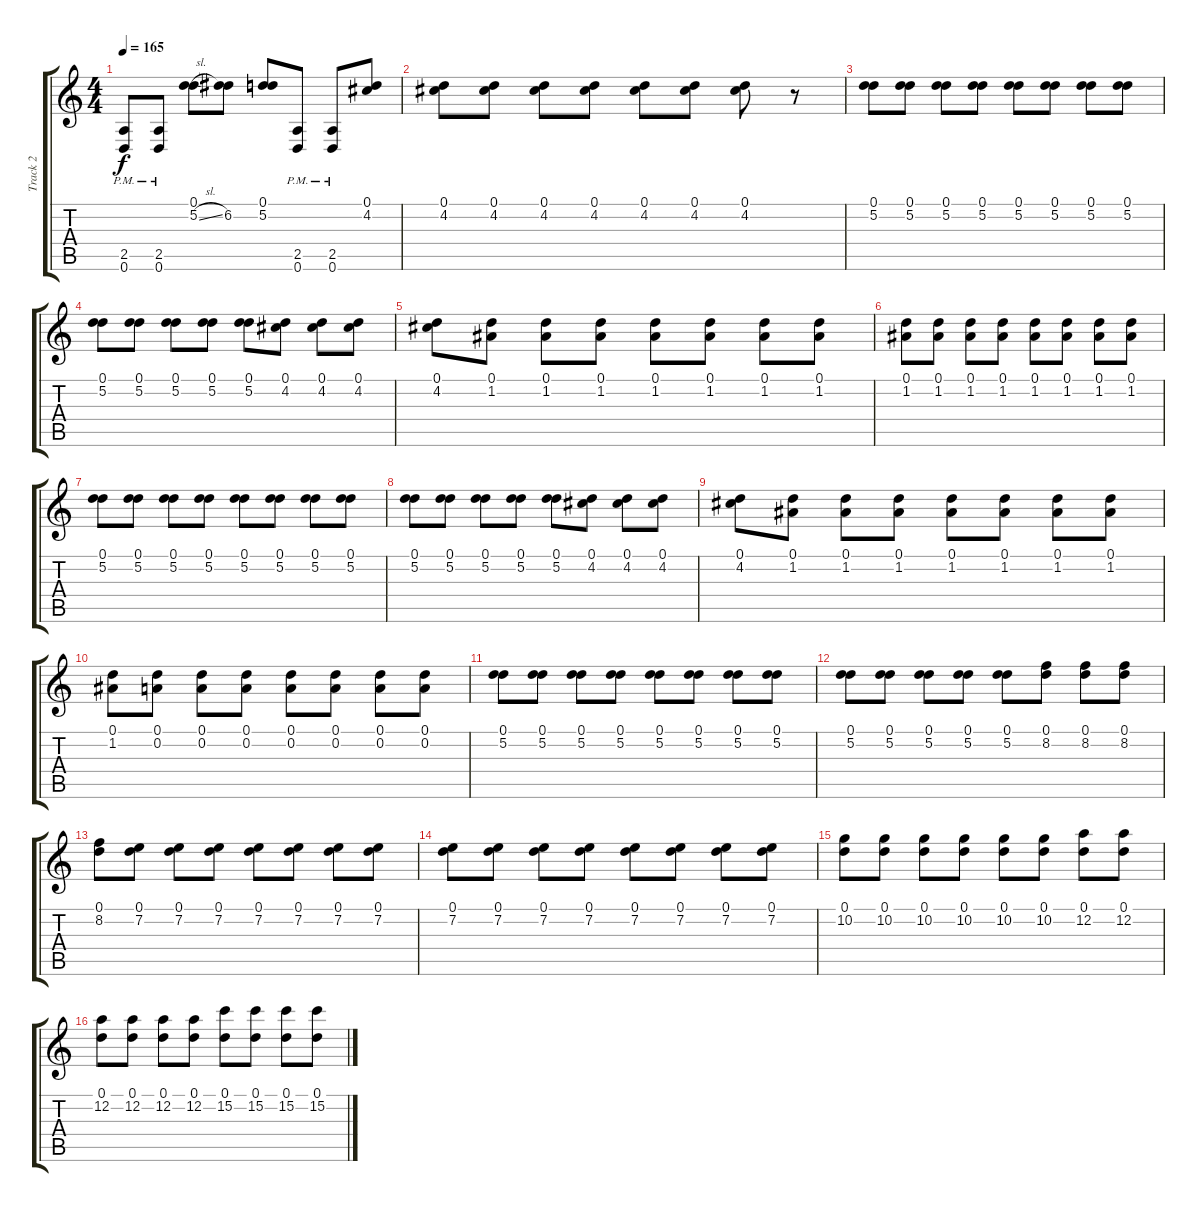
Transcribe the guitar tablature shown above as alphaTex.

\track ("Track 2" "Track 2") {instrument distortionguitar}
\staff {score tabs}
\tuning (D4 A3 F3 C3 G2 D2) {hide}
\ts (4 4)
\tempo 165
\clef g2
\ks c
(2.5{pm} 0.6{pm}).8{dy f} (2.5{pm} 0.6{pm}).8 (0.1 5.2{sl}).8 (0.1{t} 6.2).8 (0.1 5.2).8 (2.5{pm} 0.6{pm}).8 (2.5{pm} 0.6{pm}).8 (0.1 4.2).8 |
(0.1 4.2).8 (0.1 4.2).8 (0.1 4.2).8 (0.1 4.2).8 (0.1 4.2).8 (0.1 4.2).8 (0.1 4.2).8 r.8 |
(0.1 5.2).8 (0.1 5.2).8 (0.1 5.2).8 (0.1 5.2).8 (0.1 5.2).8 (0.1 5.2).8 (0.1 5.2).8 (0.1 5.2).8 |
(0.1 5.2).8 (0.1 5.2).8 (0.1 5.2).8 (0.1 5.2).8 (0.1 5.2).8 (0.1 4.2).8 (0.1 4.2).8 (0.1 4.2).8 |
(0.1 4.2).8 (0.1 1.2).8 (0.1 1.2).8 (0.1 1.2).8 (0.1 1.2).8 (0.1 1.2).8 (0.1 1.2).8 (0.1 1.2).8 |
(0.1 1.2).8 (0.1 1.2).8 (0.1 1.2).8 (0.1 1.2).8 (0.1 1.2).8 (0.1 1.2).8 (0.1 1.2).8 (0.1 1.2).8 |
(0.1 5.2).8 (0.1 5.2).8 (0.1 5.2).8 (0.1 5.2).8 (0.1 5.2).8 (0.1 5.2).8 (0.1 5.2).8 (0.1 5.2).8 |
(0.1 5.2).8 (0.1 5.2).8 (0.1 5.2).8 (0.1 5.2).8 (0.1 5.2).8 (0.1 4.2).8 (0.1 4.2).8 (0.1 4.2).8 |
(0.1 4.2).8 (0.1 1.2).8 (0.1 1.2).8 (0.1 1.2).8 (0.1 1.2).8 (0.1 1.2).8 (0.1 1.2).8 (0.1 1.2).8 |
(0.1 1.2).8 (0.1 0.2).8 (0.1 0.2).8 (0.1 0.2).8 (0.1 0.2).8 (0.1 0.2).8 (0.1 0.2).8 (0.1 0.2).8 |
(0.1 5.2).8 (0.1 5.2).8 (0.1 5.2).8 (0.1 5.2).8 (0.1 5.2).8 (0.1 5.2).8 (0.1 5.2).8 (0.1 5.2).8 |
(0.1 5.2).8 (0.1 5.2).8 (0.1 5.2).8 (0.1 5.2).8 (0.1 5.2).8 (0.1 8.2).8 (0.1 8.2).8 (0.1 8.2).8 |
(0.1 8.2).8 (0.1 7.2).8 (0.1 7.2).8 (0.1 7.2).8 (0.1 7.2).8 (0.1 7.2).8 (0.1 7.2).8 (0.1 7.2).8 |
(0.1 7.2).8 (0.1 7.2).8 (0.1 7.2).8 (0.1 7.2).8 (0.1 7.2).8 (0.1 7.2).8 (0.1 7.2).8 (0.1 7.2).8 |
(0.1 10.2).8 (0.1 10.2).8 (0.1 10.2).8 (0.1 10.2).8 (0.1 10.2).8 (0.1 10.2).8 (0.1 12.2).8 (0.1 12.2).8 |
(0.1 12.2).8 (0.1 12.2).8 (0.1 12.2).8 (0.1 12.2).8 (0.1 15.2).8 (0.1 15.2).8 (0.1 15.2).8 (0.1 15.2).8
